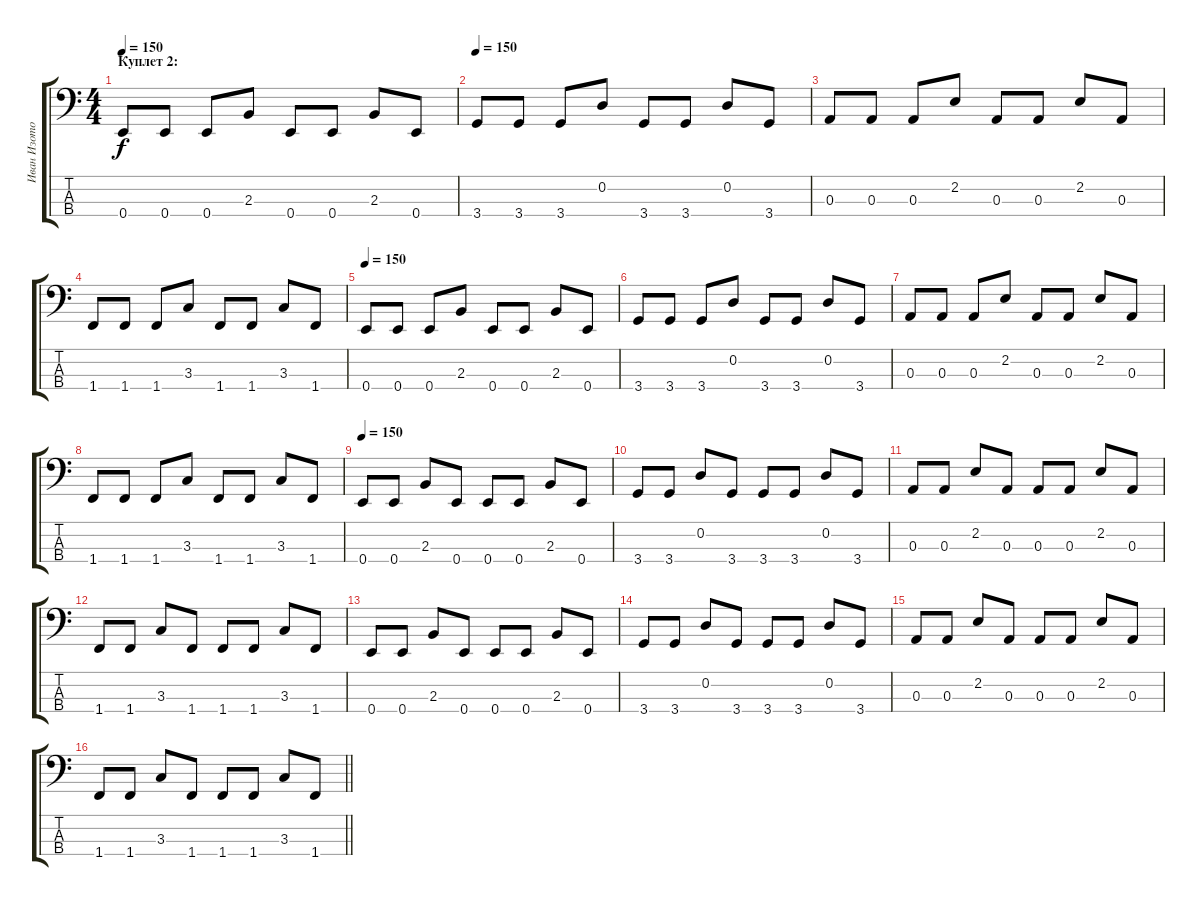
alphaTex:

\track ("Иван Изотов" "Иван Изото") {instrument electricbasspick}
\staff {score tabs}
\tuning (G2 D2 A1 E1) {hide}
\ts (4 4)
\section ("" "Куплет 2:")
\tempo 150
\clef f4
\ks c
0.4.8{dy f} 0.4.8 0.4.8 2.3.8 0.4.8 0.4.8 2.3.8 0.4.8 |
\tempo 150
3.4.8 3.4.8 3.4.8 0.2.8 3.4.8 3.4.8 0.2.8 3.4.8 |
0.3.8 0.3.8 0.3.8 2.2.8 0.3.8 0.3.8 2.2.8 0.3.8 |
1.4.8 1.4.8 1.4.8 3.3.8 1.4.8 1.4.8 3.3.8 1.4.8 |
\tempo 150
0.4.8 0.4.8 0.4.8 2.3.8 0.4.8 0.4.8 2.3.8 0.4.8 |
3.4.8 3.4.8 3.4.8 0.2.8 3.4.8 3.4.8 0.2.8 3.4.8 |
0.3.8 0.3.8 0.3.8 2.2.8 0.3.8 0.3.8 2.2.8 0.3.8 |
1.4.8 1.4.8 1.4.8 3.3.8 1.4.8 1.4.8 3.3.8 1.4.8 |
\tempo 150
0.4.8 0.4.8 2.3.8 0.4.8 0.4.8 0.4.8 2.3.8 0.4.8 |
3.4.8 3.4.8 0.2.8 3.4.8 3.4.8 3.4.8 0.2.8 3.4.8 |
0.3.8 0.3.8 2.2.8 0.3.8 0.3.8 0.3.8 2.2.8 0.3.8 |
1.4.8 1.4.8 3.3.8 1.4.8 1.4.8 1.4.8 3.3.8 1.4.8 |
0.4.8 0.4.8 2.3.8 0.4.8 0.4.8 0.4.8 2.3.8 0.4.8 |
3.4.8 3.4.8 0.2.8 3.4.8 3.4.8 3.4.8 0.2.8 3.4.8 |
0.3.8 0.3.8 2.2.8 0.3.8 0.3.8 0.3.8 2.2.8 0.3.8 |
\barLineRight lightlight
1.4.8 1.4.8 3.3.8 1.4.8 1.4.8 1.4.8 3.3.8 1.4.8
